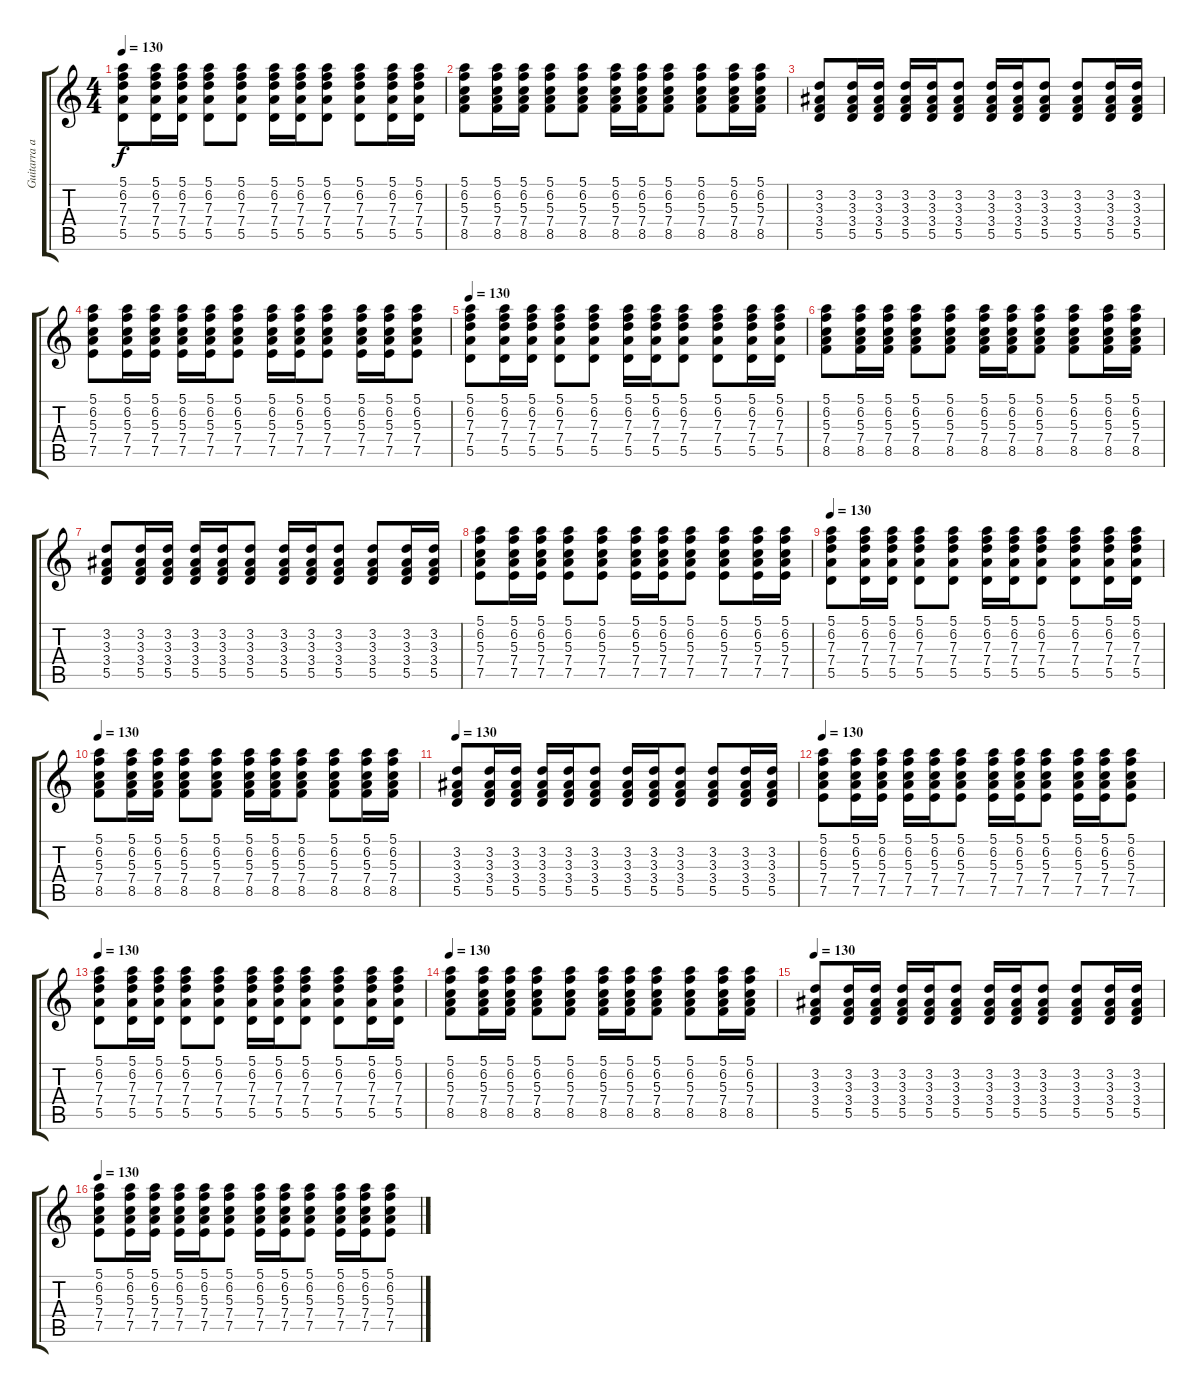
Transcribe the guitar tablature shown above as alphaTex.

\track ("Guitarra acústica" "Guitarra a") {instrument acousticguitarsteel}
\staff {score tabs}
\tuning (E4 B3 G3 D3 A2 E2) {hide}
\ts (4 4)
\tempo 130
\clef g2
\ks c
(5.1 6.2 7.3 7.4 5.5).8{dy f instrument acousticguitarsteel} (5.1 6.2 7.3 7.4 5.5).16 (5.1 6.2 7.3 7.4 5.5).16 (5.1 6.2 7.3 7.4 5.5).8 (5.1 6.2 7.3 7.4 5.5).8 (5.1 6.2 7.3 7.4 5.5).16 (5.1 6.2 7.3 7.4 5.5).16 (5.1 6.2 7.3 7.4 5.5).8 (5.1 6.2 7.3 7.4 5.5).8 (5.1 6.2 7.3 7.4 5.5).16 (5.1 6.2 7.3 7.4 5.5).16 |
(5.1 6.2 5.3 7.4 8.5).8 (5.1 6.2 5.3 7.4 8.5).16 (5.1 6.2 5.3 7.4 8.5).16 (5.1 6.2 5.3 7.4 8.5).8 (5.1 6.2 5.3 7.4 8.5).8 (5.1 6.2 5.3 7.4 8.5).16 (5.1 6.2 5.3 7.4 8.5).16 (5.1 6.2 5.3 7.4 8.5).8 (5.1 6.2 5.3 7.4 8.5).8 (5.1 6.2 5.3 7.4 8.5).16 (5.1 6.2 5.3 7.4 8.5).16 |
(3.2 3.3 3.4 5.5).8 (3.2 3.3 3.4 5.5).16 (3.2 3.3 3.4 5.5).16 (3.2 3.3 3.4 5.5).16 (3.2 3.3 3.4 5.5).16 (3.2 3.3 3.4 5.5).8 (3.2 3.3 3.4 5.5).16 (3.2 3.3 3.4 5.5).16 (3.2 3.3 3.4 5.5).8 (3.2 3.3 3.4 5.5).8 (3.2 3.3 3.4 5.5).16 (3.2 3.3 3.4 5.5).16 |
(5.1 6.2 5.3 7.4 7.5).8 (5.1 6.2 5.3 7.4 7.5).16 (5.1 6.2 5.3 7.4 7.5).16 (5.1 6.2 5.3 7.4 7.5).16 (5.1 6.2 5.3 7.4 7.5).16 (5.1 6.2 5.3 7.4 7.5).8 (5.1 6.2 5.3 7.4 7.5).16 (5.1 6.2 5.3 7.4 7.5).16 (5.1 6.2 5.3 7.4 7.5).8 (5.1 6.2 5.3 7.4 7.5).16 (5.1 6.2 5.3 7.4 7.5).16 (5.1 6.2 5.3 7.4 7.5).8 |
\tempo 130
(5.1 6.2 7.3 7.4 5.5).8 (5.1 6.2 7.3 7.4 5.5).16 (5.1 6.2 7.3 7.4 5.5).16 (5.1 6.2 7.3 7.4 5.5).8 (5.1 6.2 7.3 7.4 5.5).8 (5.1 6.2 7.3 7.4 5.5).16 (5.1 6.2 7.3 7.4 5.5).16 (5.1 6.2 7.3 7.4 5.5).8 (5.1 6.2 7.3 7.4 5.5).8 (5.1 6.2 7.3 7.4 5.5).16 (5.1 6.2 7.3 7.4 5.5).16 |
(5.1 6.2 5.3 7.4 8.5).8 (5.1 6.2 5.3 7.4 8.5).16 (5.1 6.2 5.3 7.4 8.5).16 (5.1 6.2 5.3 7.4 8.5).8 (5.1 6.2 5.3 7.4 8.5).8 (5.1 6.2 5.3 7.4 8.5).16 (5.1 6.2 5.3 7.4 8.5).16 (5.1 6.2 5.3 7.4 8.5).8 (5.1 6.2 5.3 7.4 8.5).8 (5.1 6.2 5.3 7.4 8.5).16 (5.1 6.2 5.3 7.4 8.5).16 |
(3.2 3.3 3.4 5.5).8 (3.2 3.3 3.4 5.5).16 (3.2 3.3 3.4 5.5).16 (3.2 3.3 3.4 5.5).16 (3.2 3.3 3.4 5.5).16 (3.2 3.3 3.4 5.5).8 (3.2 3.3 3.4 5.5).16 (3.2 3.3 3.4 5.5).16 (3.2 3.3 3.4 5.5).8 (3.2 3.3 3.4 5.5).8 (3.2 3.3 3.4 5.5).16 (3.2 3.3 3.4 5.5).16 |
(5.1 6.2 5.3 7.4 7.5).8 (5.1 6.2 5.3 7.4 7.5).16 (5.1 6.2 5.3 7.4 7.5).16 (5.1 6.2 5.3 7.4 7.5).8 (5.1 6.2 5.3 7.4 7.5).8 (5.1 6.2 5.3 7.4 7.5).16 (5.1 6.2 5.3 7.4 7.5).16 (5.1 6.2 5.3 7.4 7.5).8 (5.1 6.2 5.3 7.4 7.5).8 (5.1 6.2 5.3 7.4 7.5).16 (5.1 6.2 5.3 7.4 7.5).16 |
\tempo 130
(5.1 6.2 7.3 7.4 5.5).8 (5.1 6.2 7.3 7.4 5.5).16 (5.1 6.2 7.3 7.4 5.5).16 (5.1 6.2 7.3 7.4 5.5).8 (5.1 6.2 7.3 7.4 5.5).8 (5.1 6.2 7.3 7.4 5.5).16 (5.1 6.2 7.3 7.4 5.5).16 (5.1 6.2 7.3 7.4 5.5).8 (5.1 6.2 7.3 7.4 5.5).8 (5.1 6.2 7.3 7.4 5.5).16 (5.1 6.2 7.3 7.4 5.5).16 |
\tempo 130
(5.1 6.2 5.3 7.4 8.5).8 (5.1 6.2 5.3 7.4 8.5).16 (5.1 6.2 5.3 7.4 8.5).16 (5.1 6.2 5.3 7.4 8.5).8 (5.1 6.2 5.3 7.4 8.5).8 (5.1 6.2 5.3 7.4 8.5).16 (5.1 6.2 5.3 7.4 8.5).16 (5.1 6.2 5.3 7.4 8.5).8 (5.1 6.2 5.3 7.4 8.5).8 (5.1 6.2 5.3 7.4 8.5).16 (5.1 6.2 5.3 7.4 8.5).16 |
\tempo 130
(3.2 3.3 3.4 5.5).8 (3.2 3.3 3.4 5.5).16 (3.2 3.3 3.4 5.5).16 (3.2 3.3 3.4 5.5).16 (3.2 3.3 3.4 5.5).16 (3.2 3.3 3.4 5.5).8 (3.2 3.3 3.4 5.5).16 (3.2 3.3 3.4 5.5).16 (3.2 3.3 3.4 5.5).8 (3.2 3.3 3.4 5.5).8 (3.2 3.3 3.4 5.5).16 (3.2 3.3 3.4 5.5).16 |
\tempo 130
(5.1 6.2 5.3 7.4 7.5).8 (5.1 6.2 5.3 7.4 7.5).16 (5.1 6.2 5.3 7.4 7.5).16 (5.1 6.2 5.3 7.4 7.5).16 (5.1 6.2 5.3 7.4 7.5).16 (5.1 6.2 5.3 7.4 7.5).8 (5.1 6.2 5.3 7.4 7.5).16 (5.1 6.2 5.3 7.4 7.5).16 (5.1 6.2 5.3 7.4 7.5).8 (5.1 6.2 5.3 7.4 7.5).16 (5.1 6.2 5.3 7.4 7.5).16 (5.1 6.2 5.3 7.4 7.5).8 |
\tempo 130
(5.1 6.2 7.3 7.4 5.5).8 (5.1 6.2 7.3 7.4 5.5).16 (5.1 6.2 7.3 7.4 5.5).16 (5.1 6.2 7.3 7.4 5.5).8 (5.1 6.2 7.3 7.4 5.5).8 (5.1 6.2 7.3 7.4 5.5).16 (5.1 6.2 7.3 7.4 5.5).16 (5.1 6.2 7.3 7.4 5.5).8 (5.1 6.2 7.3 7.4 5.5).8 (5.1 6.2 7.3 7.4 5.5).16 (5.1 6.2 7.3 7.4 5.5).16 |
\tempo 130
(5.1 6.2 5.3 7.4 8.5).8 (5.1 6.2 5.3 7.4 8.5).16 (5.1 6.2 5.3 7.4 8.5).16 (5.1 6.2 5.3 7.4 8.5).8 (5.1 6.2 5.3 7.4 8.5).8 (5.1 6.2 5.3 7.4 8.5).16 (5.1 6.2 5.3 7.4 8.5).16 (5.1 6.2 5.3 7.4 8.5).8 (5.1 6.2 5.3 7.4 8.5).8 (5.1 6.2 5.3 7.4 8.5).16 (5.1 6.2 5.3 7.4 8.5).16 |
\tempo 130
(3.2 3.3 3.4 5.5).8 (3.2 3.3 3.4 5.5).16 (3.2 3.3 3.4 5.5).16 (3.2 3.3 3.4 5.5).16 (3.2 3.3 3.4 5.5).16 (3.2 3.3 3.4 5.5).8 (3.2 3.3 3.4 5.5).16 (3.2 3.3 3.4 5.5).16 (3.2 3.3 3.4 5.5).8 (3.2 3.3 3.4 5.5).8 (3.2 3.3 3.4 5.5).16 (3.2 3.3 3.4 5.5).16 |
\tempo 130
(5.1 6.2 5.3 7.4 7.5).8 (5.1 6.2 5.3 7.4 7.5).16 (5.1 6.2 5.3 7.4 7.5).16 (5.1 6.2 5.3 7.4 7.5).16 (5.1 6.2 5.3 7.4 7.5).16 (5.1 6.2 5.3 7.4 7.5).8 (5.1 6.2 5.3 7.4 7.5).16 (5.1 6.2 5.3 7.4 7.5).16 (5.1 6.2 5.3 7.4 7.5).8 (5.1 6.2 5.3 7.4 7.5).16 (5.1 6.2 5.3 7.4 7.5).16 (5.1 6.2 5.3 7.4 7.5).8
